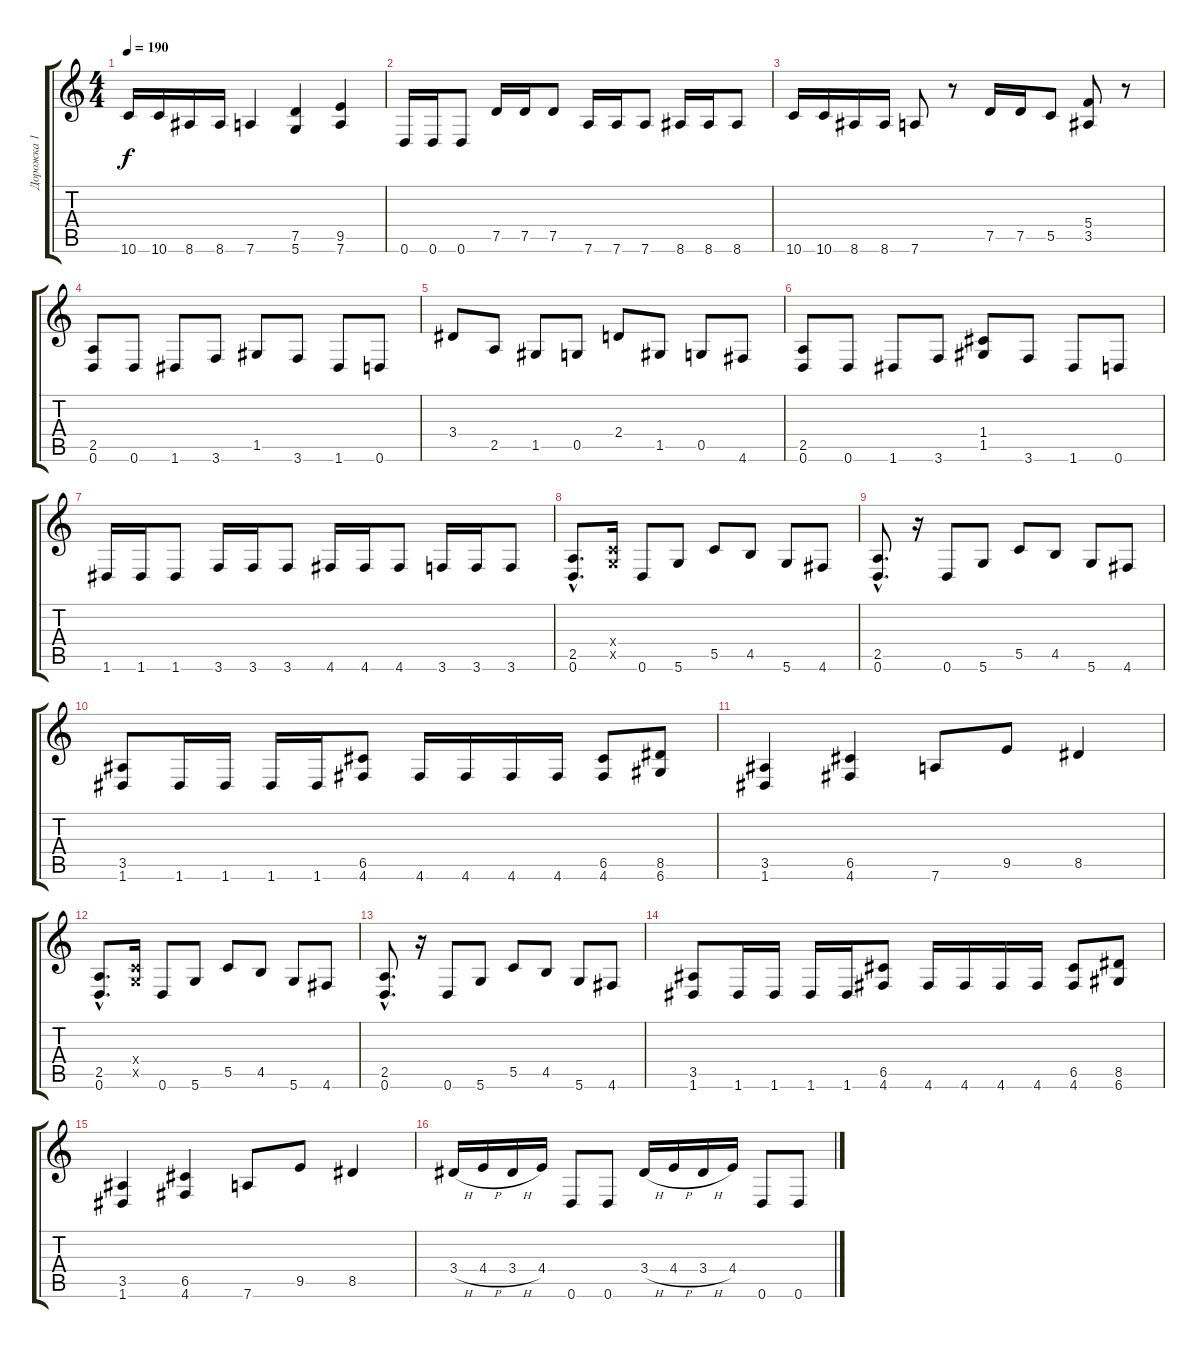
\track ("Дорожка 1" "Дорожка 1") {instrument distortionguitar}
\staff {score tabs}
\tuning (D4 A3 F3 C3 G2 D2) {hide}
\ts (4 4)
\tempo 190
\clef g2
\ks c
10.6.16{dy f} 10.6.16 8.6.16 8.6.16 7.6.4 (7.5 5.6).4 (9.5 7.6).4 |
0.6.16 0.6.16 0.6.8 7.5.16 7.5.16 7.5.8 7.6.16 7.6.16 7.6.8 8.6.16 8.6.16 8.6.8 |
10.6.16 10.6.16 8.6.16 8.6.16 7.6.8 r.8 7.5.16 7.5.16 5.5.8 (5.4 3.5).8 r.8 |
(2.5 0.6).8 0.6.8 1.6.8 3.6.8 1.5.8 3.6.8 1.6.8 0.6.8 |
3.4.8 2.5.8 1.5.8 0.5.8 2.4.8 1.5.8 0.5.8 4.6.8 |
(2.5 0.6).8 0.6.8 1.6.8 3.6.8 (1.4 1.5).8 3.6.8 1.6.8 0.6.8 |
1.6.16 1.6.16 1.6.8 3.6.16 3.6.16 3.6.8 4.6.16 4.6.16 4.6.8 3.6.16 3.6.16 3.6.8 |
(2.5{hac} 0.6{hac}).8{d} (0.4{x} 0.5{x}).16 0.6.8 5.6.8 5.5.8 4.5.8 5.6.8 4.6.8 |
(2.5{hac} 0.6{hac}).8{d} r.16 0.6.8 5.6.8 5.5.8 4.5.8 5.6.8 4.6.8 |
(3.5 1.6).8 1.6.16 1.6.16 1.6.16 1.6.16 (6.5 4.6).8 4.6.16 4.6.16 4.6.16 4.6.16 (6.5 4.6).8 (8.5 6.6).8 |
(3.5 1.6).4 (6.5 4.6).4 7.6.8 9.5.8 8.5.4 |
(2.5{hac} 0.6{hac}).8{d} (0.4{x} 0.5{x}).16 0.6.8 5.6.8 5.5.8 4.5.8 5.6.8 4.6.8 |
(2.5{hac} 0.6{hac}).8{d} r.16 0.6.8 5.6.8 5.5.8 4.5.8 5.6.8 4.6.8 |
(3.5 1.6).8 1.6.16 1.6.16 1.6.16 1.6.16 (6.5 4.6).8 4.6.16 4.6.16 4.6.16 4.6.16 (6.5 4.6).8 (8.5 6.6).8 |
(3.5 1.6).4 (6.5 4.6).4 7.6.8 9.5.8 8.5.4 |
3.4{h}.16 4.4{h}.16 3.4{h}.16 4.4.16 0.6.8 0.6.8 3.4{h}.16 4.4{h}.16 3.4{h}.16 4.4.16 0.6.8 0.6.8
